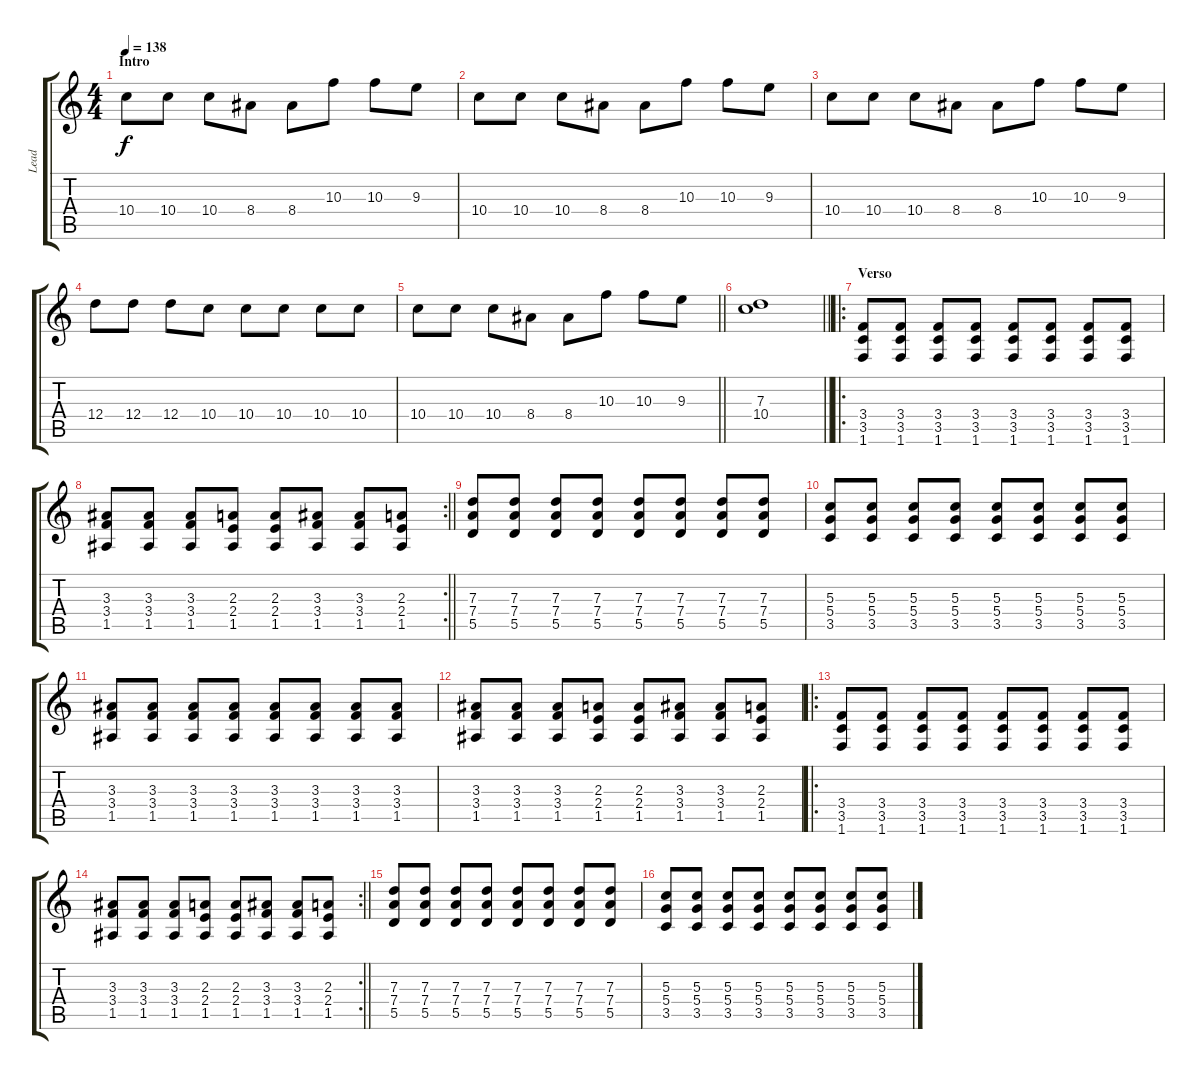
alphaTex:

\track ("Lead" "Lead") {instrument distortionguitar}
\staff {score tabs}
\tuning (E4 B3 G3 D3 A2 E2) {hide}
\ts (4 4)
\section ("" "Intro")
\tempo 138
\clef g2
\ks c
10.4.8{dy f instrument distortionguitar} 10.4.8 10.4.8 8.4.8 8.4.8 10.3.8 10.3.8 9.3.8 |
10.4.8 10.4.8 10.4.8 8.4.8 8.4.8 10.3.8 10.3.8 9.3.8 |
10.4.8 10.4.8 10.4.8 8.4.8 8.4.8 10.3.8 10.3.8 9.3.8 |
12.4.8 12.4.8 12.4.8 10.4.8 10.4.8 10.4.8 10.4.8 10.4.8 |
\barLineRight lightlight
10.4.8 10.4.8 10.4.8 8.4.8 8.4.8 10.3.8 10.3.8 9.3.8 |
\section ("" "")
\barLineRight lightlight
(7.3 10.4).1 |
\ro
\section ("" "Verso")
(3.4 3.5 1.6).8 (3.4 3.5 1.6).8 (3.4 3.5 1.6).8 (3.4 3.5 1.6).8 (3.4 3.5 1.6).8 (3.4 3.5 1.6).8 (3.4 3.5 1.6).8 (3.4 3.5 1.6).8 |
\rc 2
\barLineRight lightlight
(3.3 3.4 1.5).8 (3.3 3.4 1.5).8 (3.3 3.4 1.5).8 (2.3 2.4 1.5).8 (2.3 2.4 1.5).8 (3.3 3.4 1.5).8 (3.3 3.4 1.5).8 (2.3 2.4 1.5).8 |
(7.3 7.4 5.5).8 (7.3 7.4 5.5).8 (7.3 7.4 5.5).8 (7.3 7.4 5.5).8 (7.3 7.4 5.5).8 (7.3 7.4 5.5).8 (7.3 7.4 5.5).8 (7.3 7.4 5.5).8 |
(5.3 5.4 3.5).8 (5.3 5.4 3.5).8 (5.3 5.4 3.5).8 (5.3 5.4 3.5).8 (5.3 5.4 3.5).8 (5.3 5.4 3.5).8 (5.3 5.4 3.5).8 (5.3 5.4 3.5).8 |
(3.3 3.4 1.5).8 (3.3 3.4 1.5).8 (3.3 3.4 1.5).8 (3.3 3.4 1.5).8 (3.3 3.4 1.5).8 (3.3 3.4 1.5).8 (3.3 3.4 1.5).8 (3.3 3.4 1.5).8 |
(3.3 3.4 1.5).8 (3.3 3.4 1.5).8 (3.3 3.4 1.5).8 (2.3 2.4 1.5).8 (2.3 2.4 1.5).8 (3.3 3.4 1.5).8 (3.3 3.4 1.5).8 (2.3 2.4 1.5).8 |
\ro
(3.4 3.5 1.6).8 (3.4 3.5 1.6).8 (3.4 3.5 1.6).8 (3.4 3.5 1.6).8 (3.4 3.5 1.6).8 (3.4 3.5 1.6).8 (3.4 3.5 1.6).8 (3.4 3.5 1.6).8 |
\rc 2
\barLineRight lightlight
(3.3 3.4 1.5).8 (3.3 3.4 1.5).8 (3.3 3.4 1.5).8 (2.3 2.4 1.5).8 (2.3 2.4 1.5).8 (3.3 3.4 1.5).8 (3.3 3.4 1.5).8 (2.3 2.4 1.5).8 |
(7.3 7.4 5.5).8 (7.3 7.4 5.5).8 (7.3 7.4 5.5).8 (7.3 7.4 5.5).8 (7.3 7.4 5.5).8 (7.3 7.4 5.5).8 (7.3 7.4 5.5).8 (7.3 7.4 5.5).8 |
(5.3 5.4 3.5).8 (5.3 5.4 3.5).8 (5.3 5.4 3.5).8 (5.3 5.4 3.5).8 (5.3 5.4 3.5).8 (5.3 5.4 3.5).8 (5.3 5.4 3.5).8 (5.3 5.4 3.5).8
